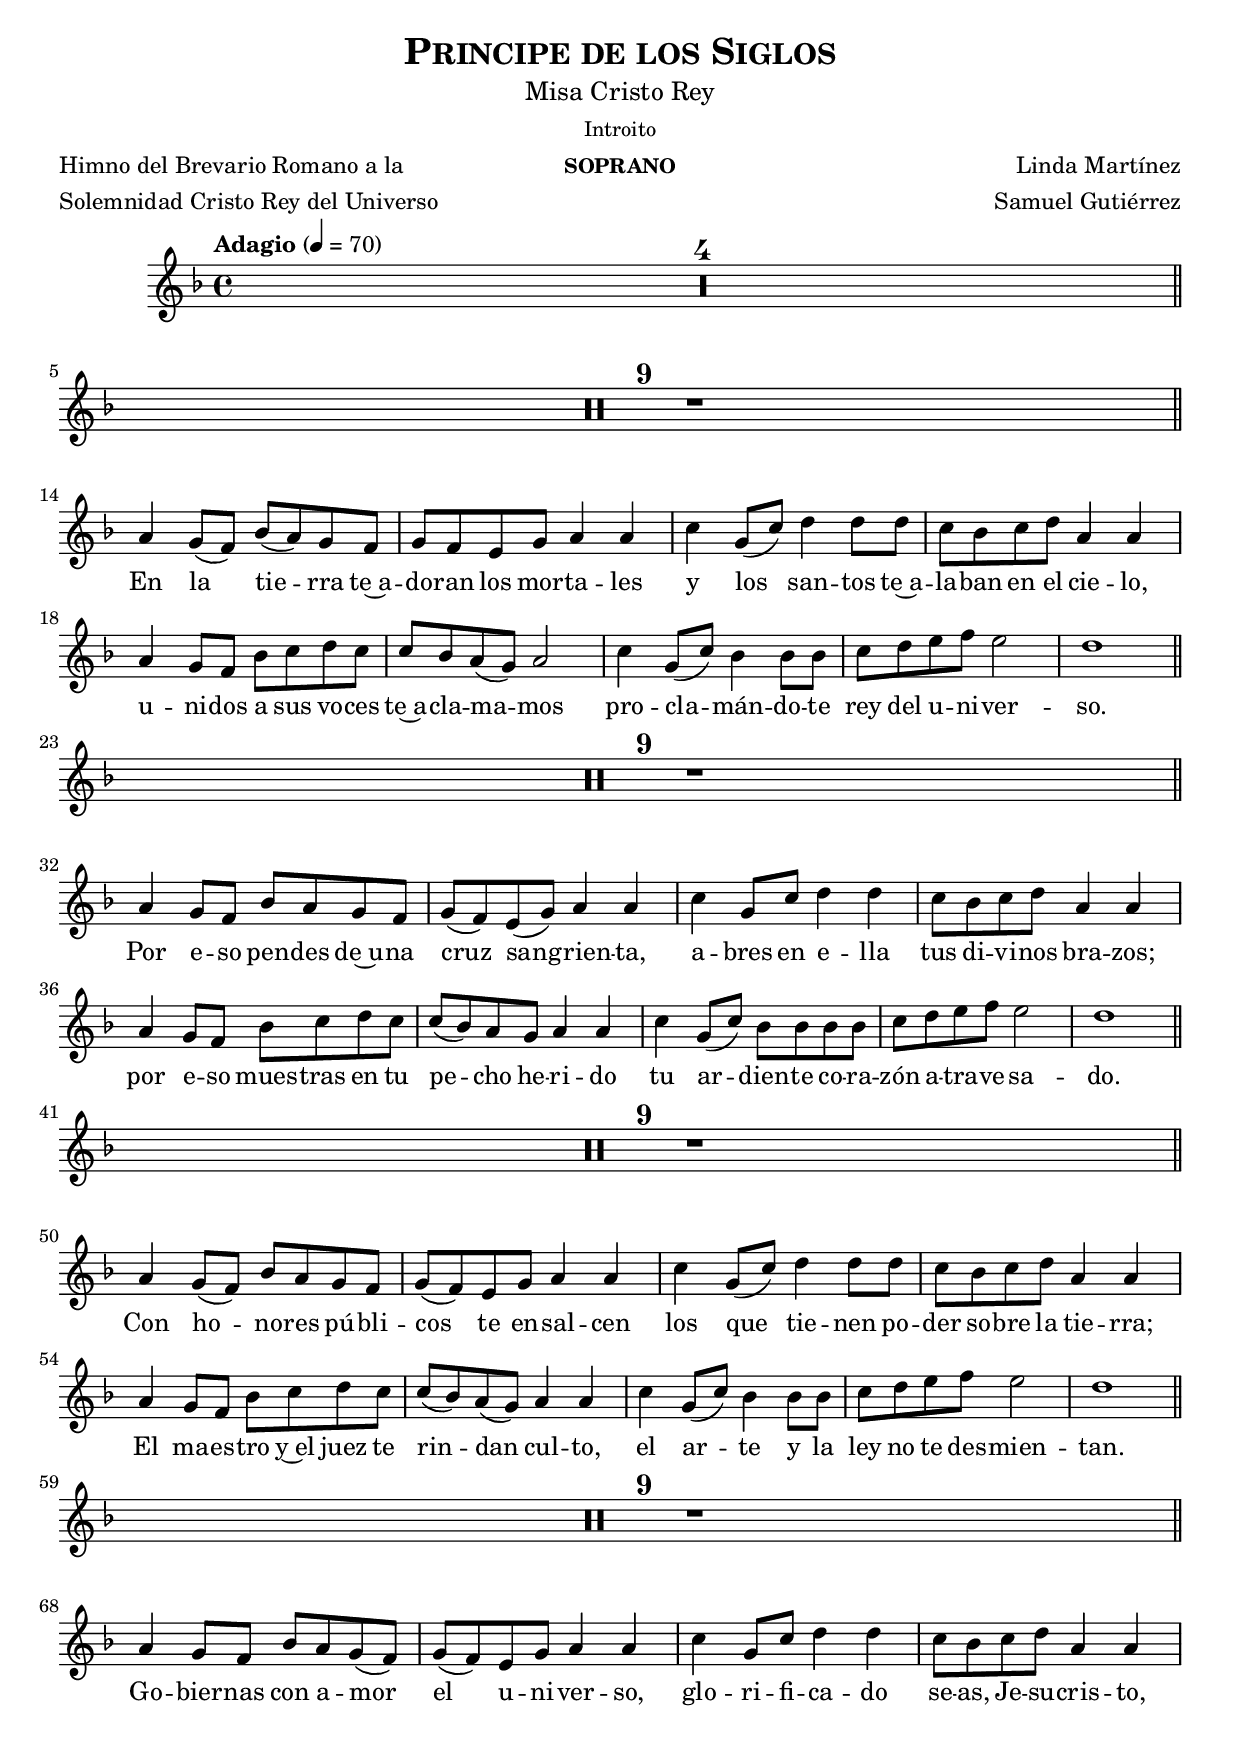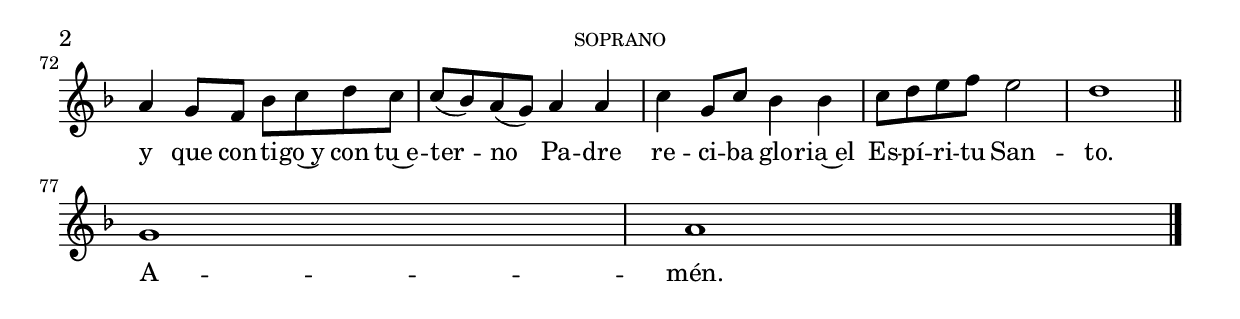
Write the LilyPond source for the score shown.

%  Pricipe de los siglos - Melody inspired by the compositions of Mons Marco Frisina
%  Music and accompaniment by serachsam

\language "espanol"
\version "2.23.2"

% --- Global parameters
particle = 1
jump = \break

% --- Includes
\include "global.ily"
soprano_music = \relative do' {
  \compressEmptyMeasures
  \dynamicUp

  R1*4 | #(if (= particle 1) jump "") % 4
  R1*9 | #(if (= particle 1) jump "") % 13
  la'4 sol8( fa) sib( la) sol fa |
  sol8 fa mi sol la4 la |
  do4 sol8( do) re4 re8 re |
  do8 sib do re la4 la | #(if (= particle 1) jump "") % 17
  la4 sol8 fa sib do re do |
  do8 sib la( sol) la2 |
  do4 sol8( do) sib4 sib8 sib |
  do8 re mi fa mi2 |
  re1 | #(if (= particle 1) jump "") % 22
  R1*9 | #(if (= particle 1) jump "") % 31
  la4 sol8 fa sib la sol fa |
  sol8( fa) mi( sol) la4 la |
  do4 sol8 do re4 re |
  do8 sib do re la4 la | #(if (= particle 1) jump "") % 35
  la4 sol8 fa sib do re do |
  do8( sib) la sol la4 la |
  do4 sol8( do) sib sib sib8 sib |
  do8 re mi fa mi2 |
  re1 | #(if (= particle 1) jump "") % 40
  R1*9 | #(if (= particle 1) jump "") % 49
  la4 sol8( fa) sib la sol fa |
  sol8( fa) mi sol la4 la |
  do4 sol8( do) re4 re8 re |
  do8 sib do re la4 la | #(if (= particle 1) jump "") % 53
  la4 sol8 fa sib do re do |
  do8( sib) la( sol) la4 la |
  do4 sol8( do) sib4 sib8 sib |
  do8 re mi fa mi2 |
  re1 | #(if (= particle 1) jump "") % 58
  R1*9 | #(if (= particle 1) jump "") % 67
  la4 sol8 fa sib la sol( fa) |
  sol8( fa) mi sol la4 la |
  do4 sol8 do re4 re |
  do8 sib do re la4 la | #(if (= particle 1) jump "") % 80
  la4 sol8 fa sib do re do |
  do8( sib) la( sol) la4 la |
  do4 sol8 do sib4 sib |
  do8 re mi fa mi2 |
  re1 | #(if (= particle 1) jump "") % 85
  sol,1 |
  la1 |
}

soprano_lyrics = \lyricmode {
  En la tie -- rra te~a -- do -- ran los mor -- ta -- les
  y los san -- tos te~a -- la -- ban en el cie -- lo,
  u -- ni -- dos a sus vo -- ces te~a -- cla -- ma -- mos
  pro -- cla -- mán -- do -- te rey del u -- ni -- ver -- so.

  Por e -- so pen -- des de~u -- na cruz san -- grien -- ta,
  a -- bres en e -- lla tus di -- vi -- nos bra -- zos;
  por e -- so mues -- tras en tu pe -- cho he -- ri -- do
  tu ar -- dien -- te co -- ra -- zón a -- tra -- ve -- sa -- do.
  Con ho -- no -- res pú -- bli -- cos te en -- sal -- cen
  los que tie -- nen po -- der so -- bre la tie -- rra;
  El ma -- es -- tro y~el juez te rin -- dan  cul -- to,
  el ar -- te y la ley no te des -- mien -- tan.

  Go -- bier -- nas con a -- mor el u -- ni -- ver -- so,
  glo -- ri -- fi -- ca -- do se -- as, Je -- su -- cris -- to,
  y que con -- ti -- go~y con tu~e -- ter -- no Pa -- dre
  re -- ci -- ba glo -- ria~el Es -- pí -- ri -- tu San -- to.

  A -- mén.
}


% --- Global size
% #(set-global-staff-size 20)

% --- Header
\header {
  title = \markup{\smallCaps \title}
  subtitle = \markup{\medium \subtitle}
  subsubtitle = \markup{\medium \subsubtitle}
  instrument = \markup{\caps "soprano"}
  poet = \markup{\left-column{\poet \plus}}
  composer = \markup{\right-column {\autor \arranger}}
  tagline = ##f
  breakbefore = ##t
}

% --- Music

% --- Harmony

% --- Sheet
\score {
  <<
    \new Staff { <<
      \set Staff.midiInstrument = #"oboe"
      \new Voice = "soprano" { << \global \soprano_music >> }
      \new Lyrics \lyricsto "soprano" { \soprano_lyrics }
    >> }
  >>
  \midi { }
  \layout { }
}

% --- Paper
\paper{
  #(set-default-paper-size "letter")
}
